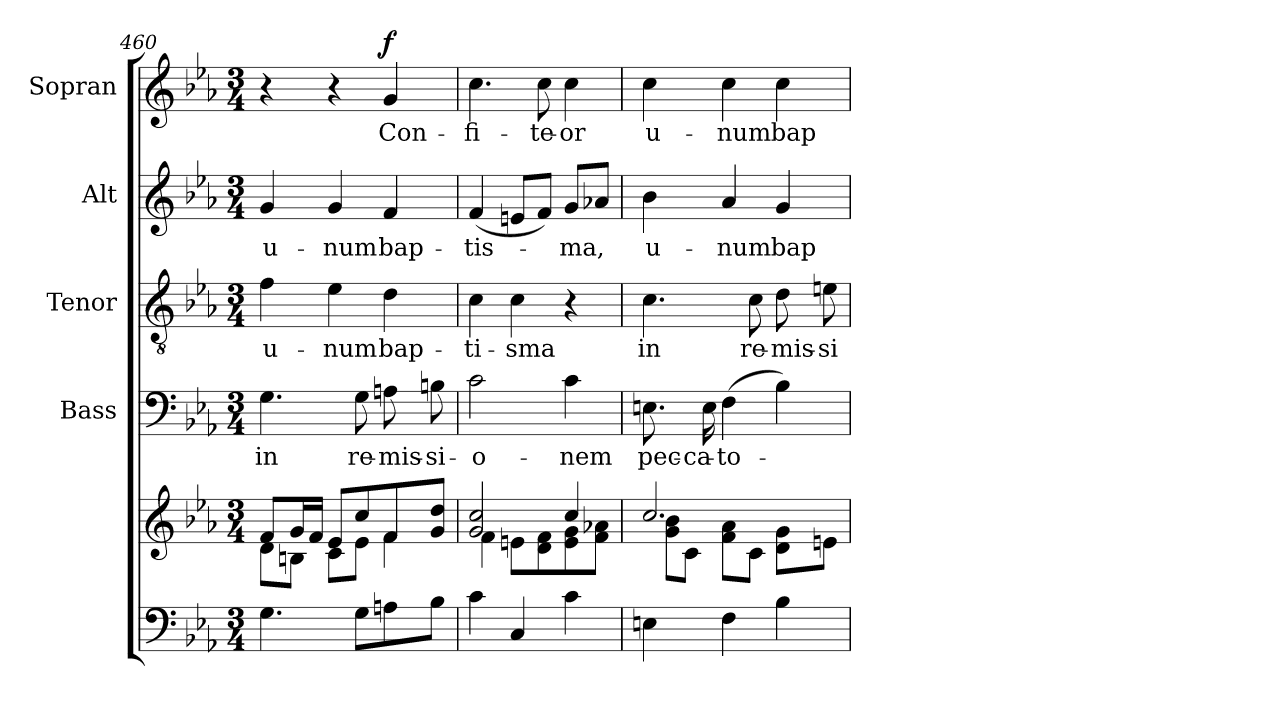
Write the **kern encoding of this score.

**kern	**kern	**kern	**text	**kern	**text	**kern	**text	**kern	**text	**dynam
*part5	*part5	*part4	*part4	*part3	*part3	*part2	*part2	*part1	*part1	*part1
*staff6	*staff5	*staff4	*staff4	*staff3	*staff3	*staff2	*staff2	*staff1	*staff1	*staff1
*	*	*I"Bass	*	*I"Tenor	*	*I"Alt	*	*I"Sopran	*	*
*	*	*I'B.	*	*I'T.	*	*I'A.	*	*I'S.	*	*
*clefF4	*clefG2	*clefF4	*	*clefGv2	*	*clefG2	*	*clefG2	*	*
*k[b-e-a-]	*k[b-e-a-]	*k[b-e-a-]	*	*k[b-e-a-]	*	*k[b-e-a-]	*	*k[b-e-a-]	*	*
*E-:	*E-:	*E-:	*	*E-:	*	*E-:	*	*E-:	*	*
*M3/4	*M3/4	*M3/4	*	*M3/4	*	*M3/4	*	*M3/4	*	*
=460	=460	=460	=460	=460	=460	=460	=460	=460	=460	=460
*	*^	*	*	*	*	*	*	*	*	*
!	!	!	!	!LO:LY:b	!	!LO:LY:b	!	!LO:LY:b	!	!	!
4.G\	8f/L	8d\L	4.G\	in	4f\	u-	4g/	u-	4r	.	.
.	16g/L	8Bn\J	.	.	.	.	.	.	.	.	.
.	16f/JJ	.	.	.	.	.	.	.	.	.	.
!	!	!	!	!	!	!LO:LY:b	!	!LO:LY:b	!	!	!
.	8e-/L	8c\L	.	.	4e-\	-num	4g/	-num	4r	.	.
!	!	!	!	!LO:LY:b	!	!	!	!	!	!	!
8G\L	8cc/	8e-\J	8G\	re-	.	.	.	.	.	.	.
!	!	!	!	!LO:LY:b	!	!LO:LY:b	!	!LO:LY:b	!	!LO:LY:b	!LO:DY:a
8An\	8f/	4f\	8An\	-mis-	4d\	bap-	4f/	bap-	4g/	Con-	f
!	!	!	!	!LO:LY:b	!	!	!	!	!	!	!
8B-\J	8g/ 8dd/J	.	8Bn\	-si-	.	.	.	.	.	.	.
!!LO:LB:g=z
=461	=461	=461	=461	=461	=461	=461	=461	=461	=461	=461	=461
!	!	!	!	!LO:LY:b	!	!LO:LY:b	!	!LO:LY:b	!	!LO:LY:b	!
4c\	2g/ 2cc/	4f\	2c\	-o-	4c\	-ti-	(<4f/	-tis-	4.cc\	-fi-	.
!	!	!	!	!	!	!LO:LY:b	!	!	!	!	!
4C/	.	8en\L	.	.	4c\	-sma	8en/L	.	.	.	.
!	!	!	!	!	!	!	!	!	!	!LO:LY:b	!
.	.	8d\ 8f\	.	.	.	.	8f/J)	.	8cc\	-te-	.
!	!	!	!	!LO:LY:b	!	!	!	!LO:LY:b	!	!LO:LY:b	!
4c\	4cc/	8e\ 8g\	4c\	-nem	4r	.	8g/L	-ma,	4cc\	-or	.
.	.	8f\ 8a-X\J	.	.	.	.	8a-X/J	.	.	.	.
=462	=462	=462	=462	=462	=462	=462	=462	=462	=462	=462	=462
!	!	!	!	!LO:LY:b	!	!LO:LY:b	!	!LO:LY:b	!	!LO:LY:b	!
4En\	2.cc/	8g\ 8b-\L	8.En\	pec-	4.c\	in	4b-\	u-	4cc\	u-	.
.	.	8c\J	.	.	.	.	.	.	.	.	.
!	!	!	!	!LO:LY:b	!	!	!	!	!	!	!
.	.	.	16E\	-ca-	.	.	.	.	.	.	.
!	!	!	!	!LO:LY:b	!	!	!	!LO:LY:b	!	!LO:LY:b	!
4F\	.	8f\ 8a-\L	(>4F\	-to-	.	.	4a-/	-num	4cc\	-num	.
!	!	!	!	!	!	!LO:LY:b	!	!	!	!	!
.	.	8c\J	.	.	8c\	re-	.	.	.	.	.
!	!	!	!	!	!	!LO:LY:b	!	!LO:LY:b	!	!LO:LY:b	!
4B-\	.	8d\ 8g\L	4B-\)	.	8d\	-mis-	4g/	bap-	4cc\	bap-	.
!	!	!	!	!	!	!LO:LY:b	!	!	!	!	!
.	.	8en\J	.	.	8en\	-si-	.	.	.	.	.
*	*v	*v	*	*	*	*	*	*	*	*	*
=	=	=	=	=	=	=	=	=	=	=
*-	*-	*-	*-	*-	*-	*-	*-	*-	*-	*-
